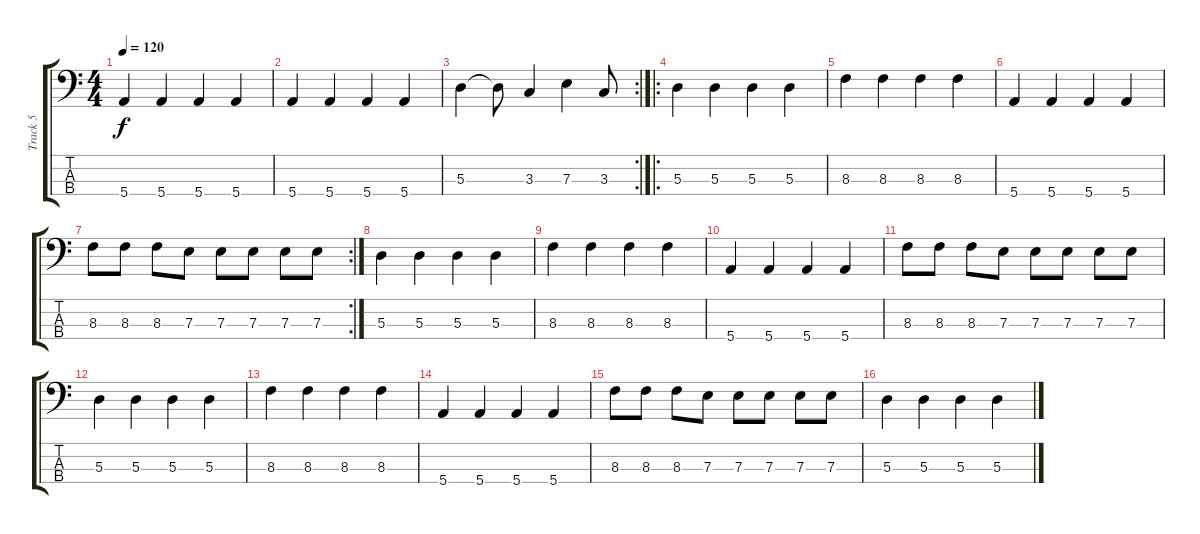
\track ("Track 5" "Track 5") {instrument electricbasspick}
\staff {score tabs}
\tuning (G2 D2 A1 E1) {hide}
\ts (4 4)
\tempo 120
\clef f4
\ks c
5.4.4{dy f} 5.4.4 5.4.4 5.4.4 |
5.4.4 5.4.4 5.4.4 5.4.4 |
\rc 2
5.3.4 5.3{t}.8 3.3.4 7.3.4 3.3.8 |
\ro
5.3.4 5.3.4 5.3.4 5.3.4 |
8.3.4 8.3.4 8.3.4 8.3.4 |
5.4.4 5.4.4 5.4.4 5.4.4 |
\rc 2
8.3.8 8.3.8 8.3.8 7.3.8 7.3.8 7.3.8 7.3.8 7.3.8 |
5.3.4 5.3.4 5.3.4 5.3.4 |
8.3.4 8.3.4 8.3.4 8.3.4 |
5.4.4 5.4.4 5.4.4 5.4.4 |
8.3.8 8.3.8 8.3.8 7.3.8 7.3.8 7.3.8 7.3.8 7.3.8 |
5.3.4 5.3.4 5.3.4 5.3.4 |
8.3.4 8.3.4 8.3.4 8.3.4 |
5.4.4 5.4.4 5.4.4 5.4.4 |
8.3.8 8.3.8 8.3.8 7.3.8 7.3.8 7.3.8 7.3.8 7.3.8 |
5.3.4 5.3.4 5.3.4 5.3.4
